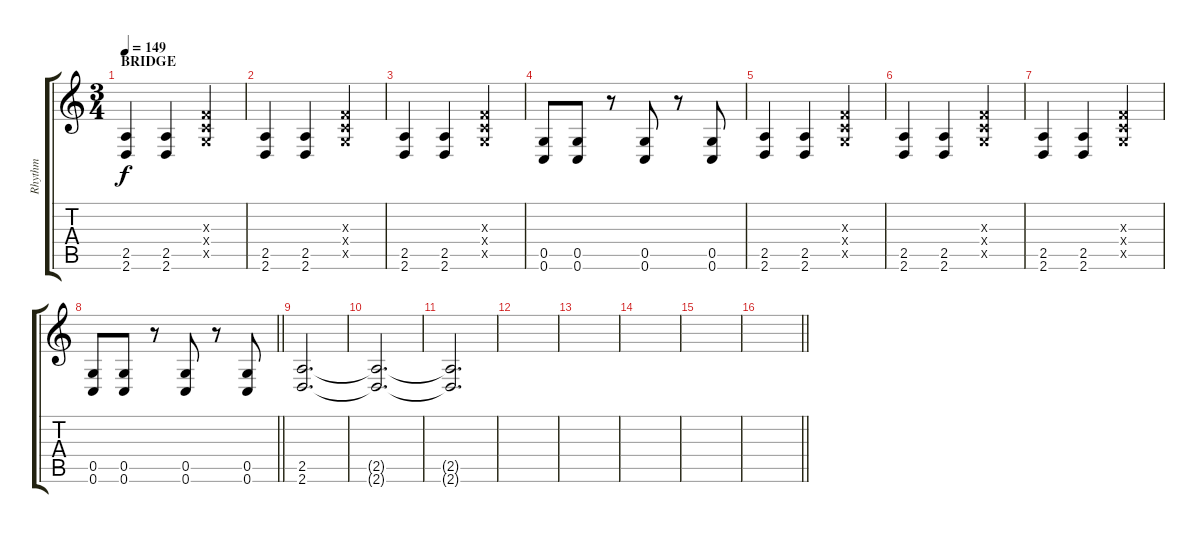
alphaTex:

\track ("Rhythm" "Rhythm") {instrument distortionguitar}
\staff {score tabs}
\tuning (D4 A3 F3 C3 G2 C2) {hide}
\ts (3 4)
\section ("" "BRIDGE")
\tempo 149
\clef g2
\ks c
(2.5 2.6).4{dy f} (2.5 2.6).4 (0.3{x} 0.4{x} 0.5{x}).4 |
(2.5 2.6).4 (2.5 2.6).4 (0.3{x} 0.4{x} 0.5{x}).4 |
(2.5 2.6).4 (2.5 2.6).4 (0.3{x} 0.4{x} 0.5{x}).4 |
(0.5 0.6).8 (0.5 0.6).8 r.8 (0.5 0.6).8 r.8 (0.5 0.6).8 |
(2.5 2.6).4 (2.5 2.6).4 (0.3{x} 0.4{x} 0.5{x}).4 |
(2.5 2.6).4 (2.5 2.6).4 (0.3{x} 0.4{x} 0.5{x}).4 |
(2.5 2.6).4 (2.5 2.6).4 (0.3{x} 0.4{x} 0.5{x}).4 |
\barLineRight lightlight
(0.5 0.6).8 (0.5 0.6).8 r.8 (0.5 0.6).8 r.8 (0.5 0.6).8 |
\section ("" "")
(2.5 2.6).2{d} |
(2.5{t} 2.6{t}).2{d} |
(2.5{t} 2.6{t}).2{d} |
|
|
|
|
\barLineRight lightlight
